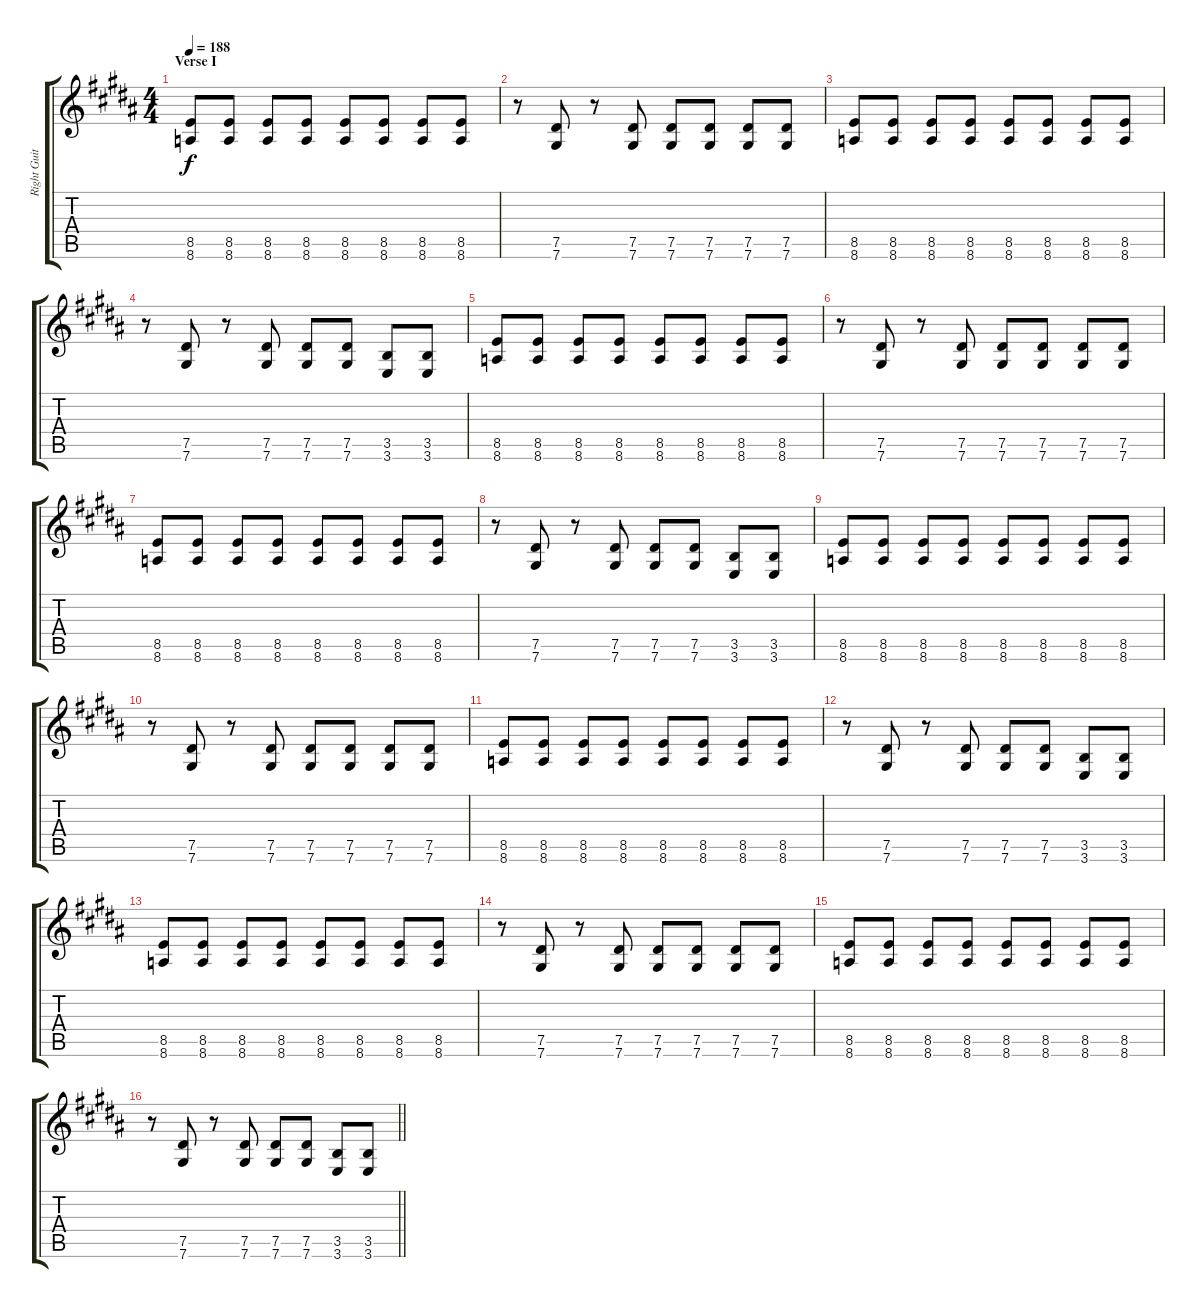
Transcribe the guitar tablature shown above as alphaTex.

\track ("Right Guitar" "Right Guit") {instrument distortionguitar}
\staff {score tabs}
\tuning (Eb4 Bb3 Gb3 Db3 Ab2 Db2) {hide}
\ts (4 4)
\section ("" "Verse I")
\tempo 188
\clef g2
\ks b
(8.5 8.6).8{dy f} (8.5 8.6).8 (8.5 8.6).8 (8.5 8.6).8 (8.5 8.6).8 (8.5 8.6).8 (8.5 8.6).8 (8.5 8.6).8 |
r.8 (7.5 7.6).8 r.8 (7.5 7.6).8 (7.5 7.6).8 (7.5 7.6).8 (7.5 7.6).8 (7.5 7.6).8 |
(8.5 8.6).8 (8.5 8.6).8 (8.5 8.6).8 (8.5 8.6).8 (8.5 8.6).8 (8.5 8.6).8 (8.5 8.6).8 (8.5 8.6).8 |
r.8 (7.5 7.6).8 r.8 (7.5 7.6).8 (7.5 7.6).8 (7.5 7.6).8 (3.5 3.6).8 (3.5 3.6).8 |
(8.5 8.6).8 (8.5 8.6).8 (8.5 8.6).8 (8.5 8.6).8 (8.5 8.6).8 (8.5 8.6).8 (8.5 8.6).8 (8.5 8.6).8 |
r.8 (7.5 7.6).8 r.8 (7.5 7.6).8 (7.5 7.6).8 (7.5 7.6).8 (7.5 7.6).8 (7.5 7.6).8 |
(8.5 8.6).8 (8.5 8.6).8 (8.5 8.6).8 (8.5 8.6).8 (8.5 8.6).8 (8.5 8.6).8 (8.5 8.6).8 (8.5 8.6).8 |
r.8 (7.5 7.6).8 r.8 (7.5 7.6).8 (7.5 7.6).8 (7.5 7.6).8 (3.5 3.6).8 (3.5 3.6).8 |
(8.5 8.6).8 (8.5 8.6).8 (8.5 8.6).8 (8.5 8.6).8 (8.5 8.6).8 (8.5 8.6).8 (8.5 8.6).8 (8.5 8.6).8 |
r.8 (7.5 7.6).8 r.8 (7.5 7.6).8 (7.5 7.6).8 (7.5 7.6).8 (7.5 7.6).8 (7.5 7.6).8 |
(8.5 8.6).8 (8.5 8.6).8 (8.5 8.6).8 (8.5 8.6).8 (8.5 8.6).8 (8.5 8.6).8 (8.5 8.6).8 (8.5 8.6).8 |
r.8 (7.5 7.6).8 r.8 (7.5 7.6).8 (7.5 7.6).8 (7.5 7.6).8 (3.5 3.6).8 (3.5 3.6).8 |
(8.5 8.6).8 (8.5 8.6).8 (8.5 8.6).8 (8.5 8.6).8 (8.5 8.6).8 (8.5 8.6).8 (8.5 8.6).8 (8.5 8.6).8 |
r.8 (7.5 7.6).8 r.8 (7.5 7.6).8 (7.5 7.6).8 (7.5 7.6).8 (7.5 7.6).8 (7.5 7.6).8 |
(8.5 8.6).8 (8.5 8.6).8 (8.5 8.6).8 (8.5 8.6).8 (8.5 8.6).8 (8.5 8.6).8 (8.5 8.6).8 (8.5 8.6).8 |
\barLineRight lightlight
r.8 (7.5 7.6).8 r.8 (7.5 7.6).8 (7.5 7.6).8 (7.5 7.6).8 (3.5 3.6).8 (3.5 3.6).8
